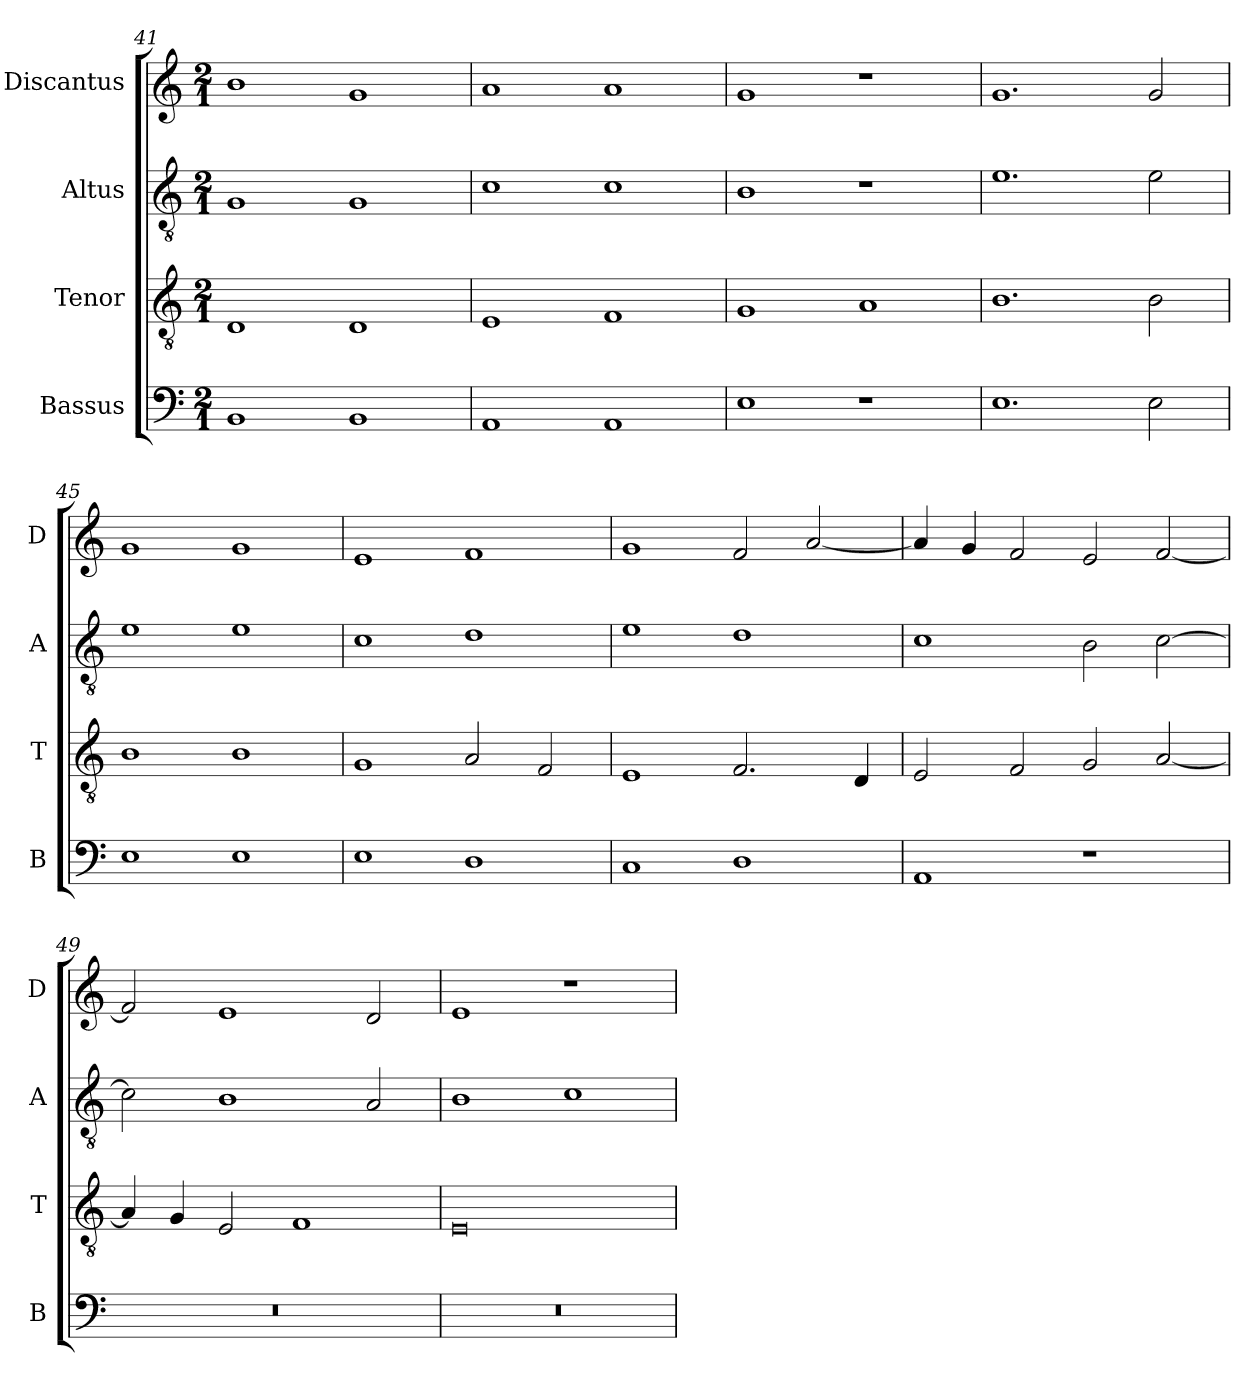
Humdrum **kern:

**kern	**kern	**kern	**kern
*part4	*part3	*part2	*part1
*staff4	*staff3	*staff2	*staff1
*I"Bassus	*I"Tenor	*I"Altus	*I"Discantus
*I'B	*I'T	*I'A	*I'D
*clefF4	*clefGv2	*clefGv2	*clefG2
*k[]	*k[]	*k[]	*k[]
*M2/1	*M2/1	*M2/1	*M2/1
=41	=41	=41	=41
1BB	1D	1G	1b
1BB	1D	1G	1g
=42	=42	=42	=42
1AA	1E	1c	1a
1AA	1F	1c	1a
=43	=43	=43	=43
1E	1G	1B	1g
1r	1A	1r	1r
=44	=44	=44	=44
1.E	1.B	1.e	1.g
2E\	2B\	2e\	2g/
=45	=45	=45	=45
1E	1B	1e	1g
1E	1B	1e	1g
=46	=46	=46	=46
1E	1G	1c	1e
1D	2A/	1d	1f
.	2F/	.	.
=47	=47	=47	=47
1C	1E	1e	1g
1D	2.F/	1d	2f/
.	.	.	[2a/
.	4D/	.	.
=48	=48	=48	=48
1AA	2E/	1c	4a/]
.	.	.	4g/
.	2F/	.	2f/
1r	2G/	2B\	2e/
.	[2A/	[2c\	[2f/
=49	=49	=49	=49
0r	4A/]	2c\]	2f/]
.	4G/	.	.
.	2E/	1B	1e
.	1F	.	.
.	.	2A/	2d/
=50	=50	=50	=50
0r	0E	1B	1e
.	.	1c	1r
=	=	=	=
*-	*-	*-	*-
